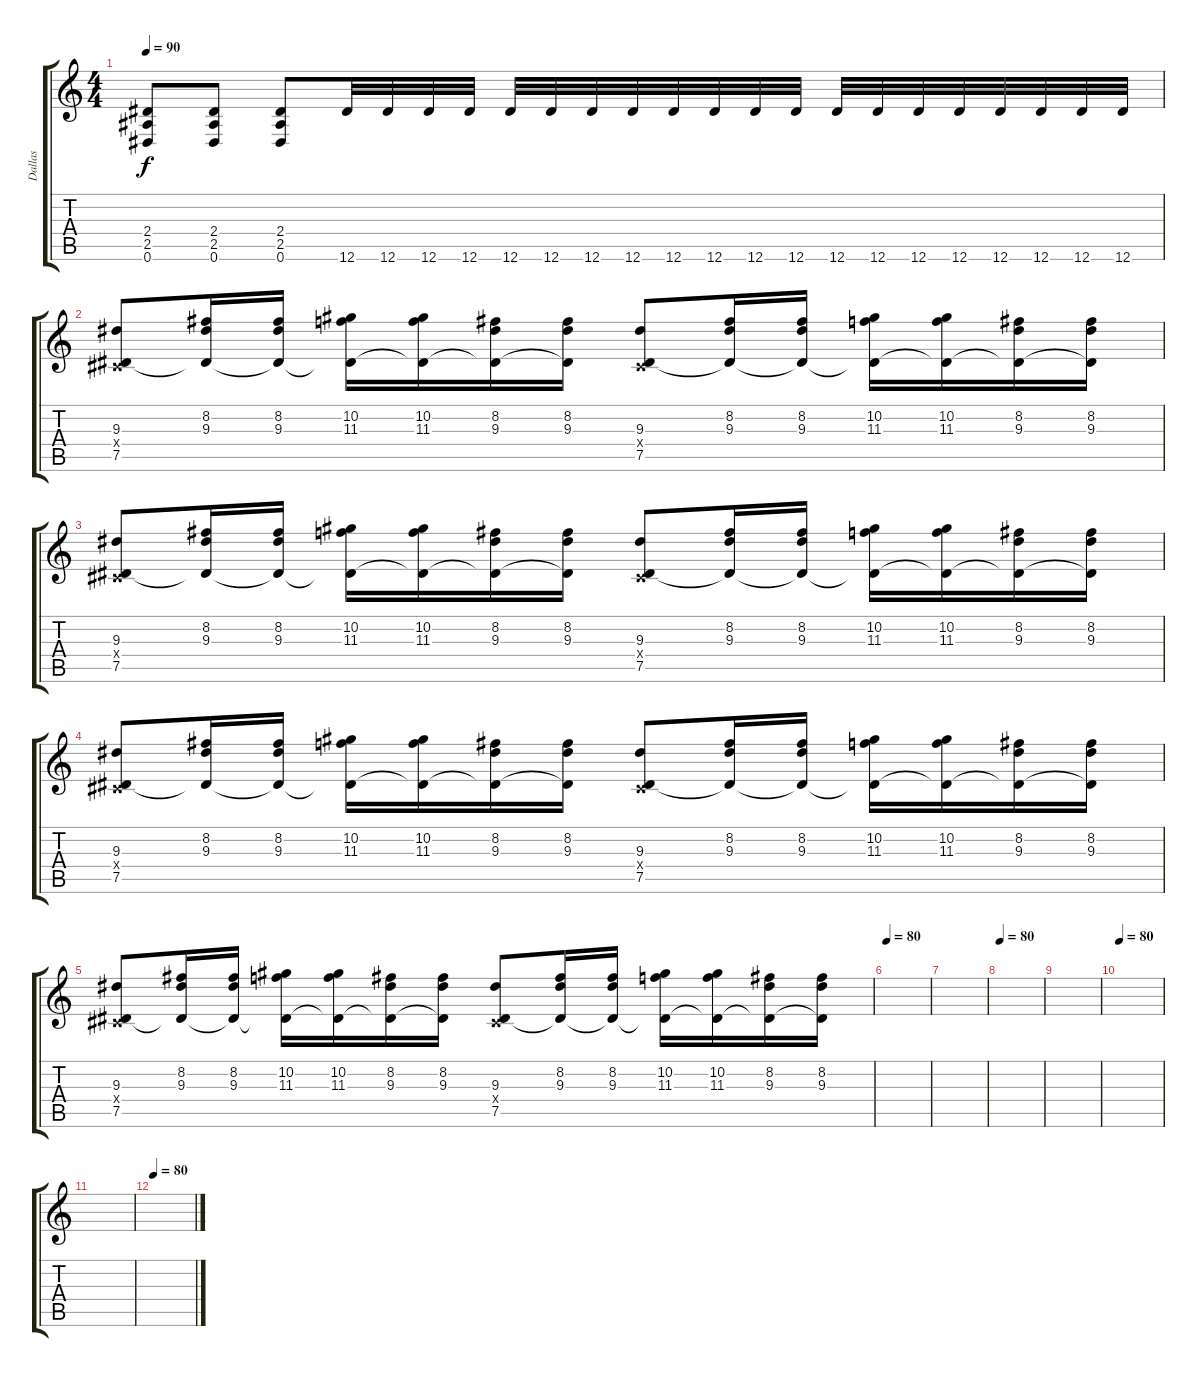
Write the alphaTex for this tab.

\track ("Dallas" "Dallas") {instrument distortionguitar}
\staff {score tabs}
\tuning (Eb4 Bb3 Gb3 Db3 Ab2 Eb2) {hide}
\ts (4 4)
\tempo 90
\clef g2
\ks c
(2.4 2.5 0.6).8{dy f} (2.4 2.5 0.6).8 (2.4 2.5 0.6).8 12.6.32 12.6.32 12.6.32 12.6.32 12.6.32 12.6.32 12.6.32 12.6.32 12.6.32 12.6.32 12.6.32 12.6.32 12.6.32 12.6.32 12.6.32 12.6.32 12.6.32 12.6.32 12.6.32 12.6.32 |
(9.3 0.4{x} 7.5).8{volume 8} (8.2 9.3 7.5{t}).16 (8.2 9.3 7.5{t}).16 (10.2 11.3 7.5{t}).16 (10.2 11.3 7.5{t}).16 (8.2 9.3 7.5{t}).16 (8.2 9.3 7.5{t}).16 (9.3 0.4{x} 7.5).8 (8.2 9.3 7.5{t}).16 (8.2 9.3 7.5{t}).16 (10.2 11.3 7.5{t}).16 (10.2 11.3 7.5{t}).16 (8.2 9.3 7.5{t}).16 (8.2 9.3 7.5{t}).16 |
(9.3 0.4{x} 7.5).8{volume 8} (8.2 9.3 7.5{t}).16 (8.2 9.3 7.5{t}).16 (10.2 11.3 7.5{t}).16 (10.2 11.3 7.5{t}).16 (8.2 9.3 7.5{t}).16 (8.2 9.3 7.5{t}).16 (9.3 0.4{x} 7.5).8 (8.2 9.3 7.5{t}).16 (8.2 9.3 7.5{t}).16 (10.2 11.3 7.5{t}).16 (10.2 11.3 7.5{t}).16 (8.2 9.3 7.5{t}).16 (8.2 9.3 7.5{t}).16 |
(9.3 0.4{x} 7.5).8{volume 8} (8.2 9.3 7.5{t}).16 (8.2 9.3 7.5{t}).16 (10.2 11.3 7.5{t}).16 (10.2 11.3 7.5{t}).16 (8.2 9.3 7.5{t}).16 (8.2 9.3 7.5{t}).16 (9.3 0.4{x} 7.5).8 (8.2 9.3 7.5{t}).16 (8.2 9.3 7.5{t}).16 (10.2 11.3 7.5{t}).16 (10.2 11.3 7.5{t}).16 (8.2 9.3 7.5{t}).16 (8.2 9.3 7.5{t}).16 |
(9.3 0.4{x} 7.5).8{volume 8} (8.2 9.3 7.5{t}).16 (8.2 9.3 7.5{t}).16 (10.2 11.3 7.5{t}).16 (10.2 11.3 7.5{t}).16 (8.2 9.3 7.5{t}).16 (8.2 9.3 7.5{t}).16 (9.3 0.4{x} 7.5).8 (8.2 9.3 7.5{t}).16 (8.2 9.3 7.5{t}).16 (10.2 11.3 7.5{t}).16 (10.2 11.3 7.5{t}).16 (8.2 9.3 7.5{t}).16 (8.2 9.3 7.5{t}).16 |
\tempo 80
|
|
\tempo 80
|
|
\tempo 80
|
|
\tempo 80
